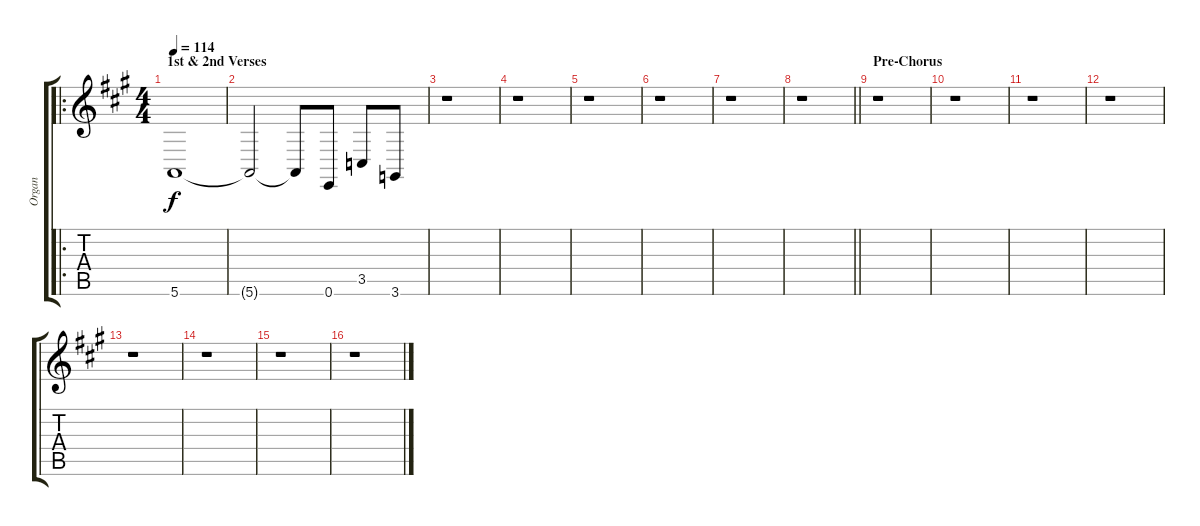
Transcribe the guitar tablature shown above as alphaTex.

\track ("Organ" "Organ") {instrument rockorgan}
\staff {score tabs}
\tuning (E4 B3 G3 D3 A2 E2) {hide}
\ro
\ts (4 4)
\section ("" "1st & 2nd Verses")
\tempo 114
\clef g2
\ks a
5.6{t}.1{dy f} |
5.6{t}.2 5.6{t}.8 0.6.8 3.5.8 3.6.8 |
r.1 |
r.1 |
r.1 |
r.1 |
r.1 |
\barLineRight lightlight
r.1 |
\section ("" "Pre-Chorus")
r.1 |
r.1 |
r.1 |
r.1 |
r.1 |
r.1 |
r.1 |
r.1
